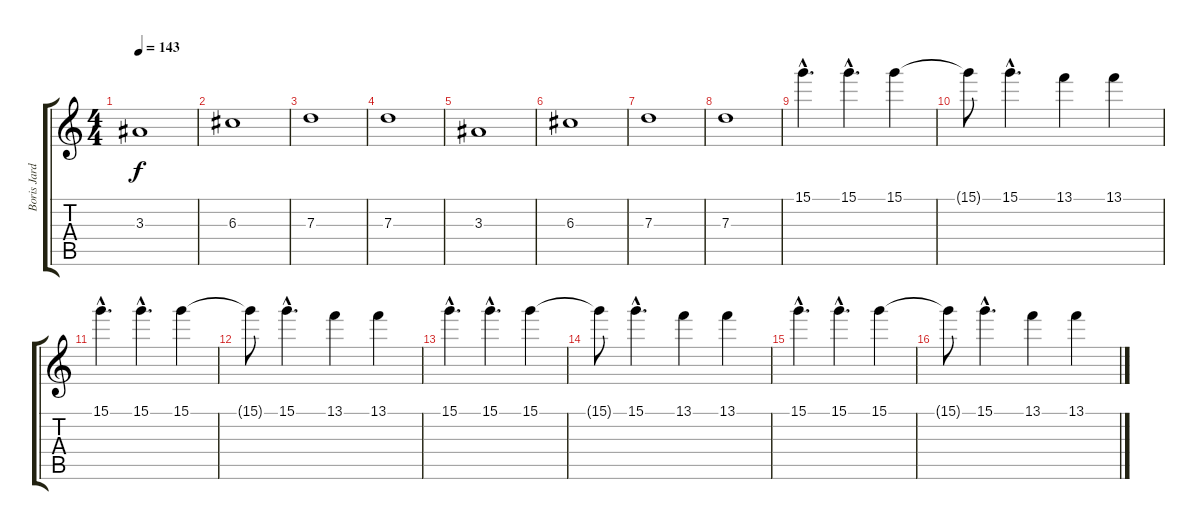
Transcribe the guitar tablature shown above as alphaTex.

\track ("Boris Jardel" "Boris Jard") {instrument distortionguitar}
\staff {score tabs}
\tuning (E4 B3 G3 D3 A2 E2) {hide}
\ts (4 4)
\tempo 143
\clef g2
\ks c
3.3.1{dy f} |
6.3.1 |
7.3.1 |
7.3.1 |
3.3.1 |
6.3.1 |
7.3.1 |
7.3.1 |
15.1{hac}.4{d} 15.1{hac}.4{d} 15.1.4 |
15.1{t}.8 15.1{hac}.4{d} 13.1.4 13.1.4 |
15.1{hac}.4{d} 15.1{hac}.4{d} 15.1.4 |
15.1{t}.8 15.1{hac}.4{d} 13.1.4 13.1.4 |
15.1{hac}.4{d} 15.1{hac}.4{d} 15.1.4 |
15.1{t}.8 15.1{hac}.4{d} 13.1.4 13.1.4 |
15.1{hac}.4{d} 15.1{hac}.4{d} 15.1.4 |
15.1{t}.8 15.1{hac}.4{d} 13.1.4 13.1.4
